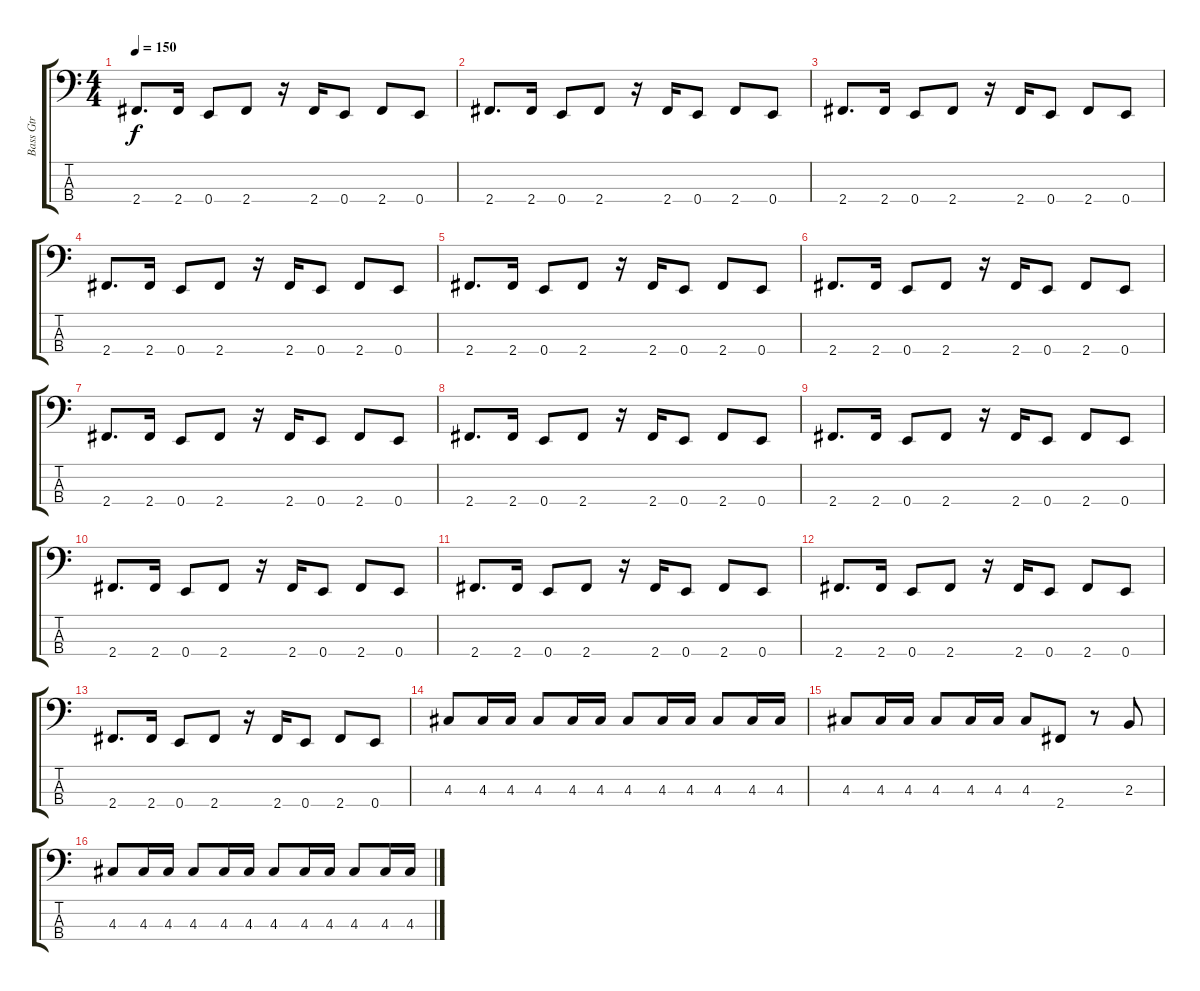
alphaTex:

\track ("Bass Gtr" "Bass Gtr") {instrument electricbasspick}
\staff {score tabs}
\tuning (G2 D2 A1 E1) {hide}
\ts (4 4)
\tempo 150
\clef f4
\ks c
2.4.8{d dy f} 2.4.16 0.4.8 2.4.8 r.16 2.4.16 0.4.8 2.4.8 0.4.8 |
2.4.8{d} 2.4.16 0.4.8 2.4.8 r.16 2.4.16 0.4.8 2.4.8 0.4.8 |
2.4.8{d} 2.4.16 0.4.8 2.4.8 r.16 2.4.16 0.4.8 2.4.8 0.4.8 |
2.4.8{d} 2.4.16 0.4.8 2.4.8 r.16 2.4.16 0.4.8 2.4.8 0.4.8 |
2.4.8{d} 2.4.16 0.4.8 2.4.8 r.16 2.4.16 0.4.8 2.4.8 0.4.8 |
2.4.8{d} 2.4.16 0.4.8 2.4.8 r.16 2.4.16 0.4.8 2.4.8 0.4.8 |
2.4.8{d} 2.4.16 0.4.8 2.4.8 r.16 2.4.16 0.4.8 2.4.8 0.4.8 |
2.4.8{d} 2.4.16 0.4.8 2.4.8 r.16 2.4.16 0.4.8 2.4.8 0.4.8 |
2.4.8{d} 2.4.16 0.4.8 2.4.8 r.16 2.4.16 0.4.8 2.4.8 0.4.8 |
2.4.8{d} 2.4.16 0.4.8 2.4.8 r.16 2.4.16 0.4.8 2.4.8 0.4.8 |
2.4.8{d} 2.4.16 0.4.8 2.4.8 r.16 2.4.16 0.4.8 2.4.8 0.4.8 |
2.4.8{d} 2.4.16 0.4.8 2.4.8 r.16 2.4.16 0.4.8 2.4.8 0.4.8 |
2.4.8{d} 2.4.16 0.4.8 2.4.8 r.16 2.4.16 0.4.8 2.4.8 0.4.8 |
4.3.8 4.3.16 4.3.16 4.3.8 4.3.16 4.3.16 4.3.8 4.3.16 4.3.16 4.3.8 4.3.16 4.3.16 |
4.3.8 4.3.16 4.3.16 4.3.8 4.3.16 4.3.16 4.3.8 2.4.8 r.8 2.3.8 |
4.3.8 4.3.16 4.3.16 4.3.8 4.3.16 4.3.16 4.3.8 4.3.16 4.3.16 4.3.8 4.3.16 4.3.16
